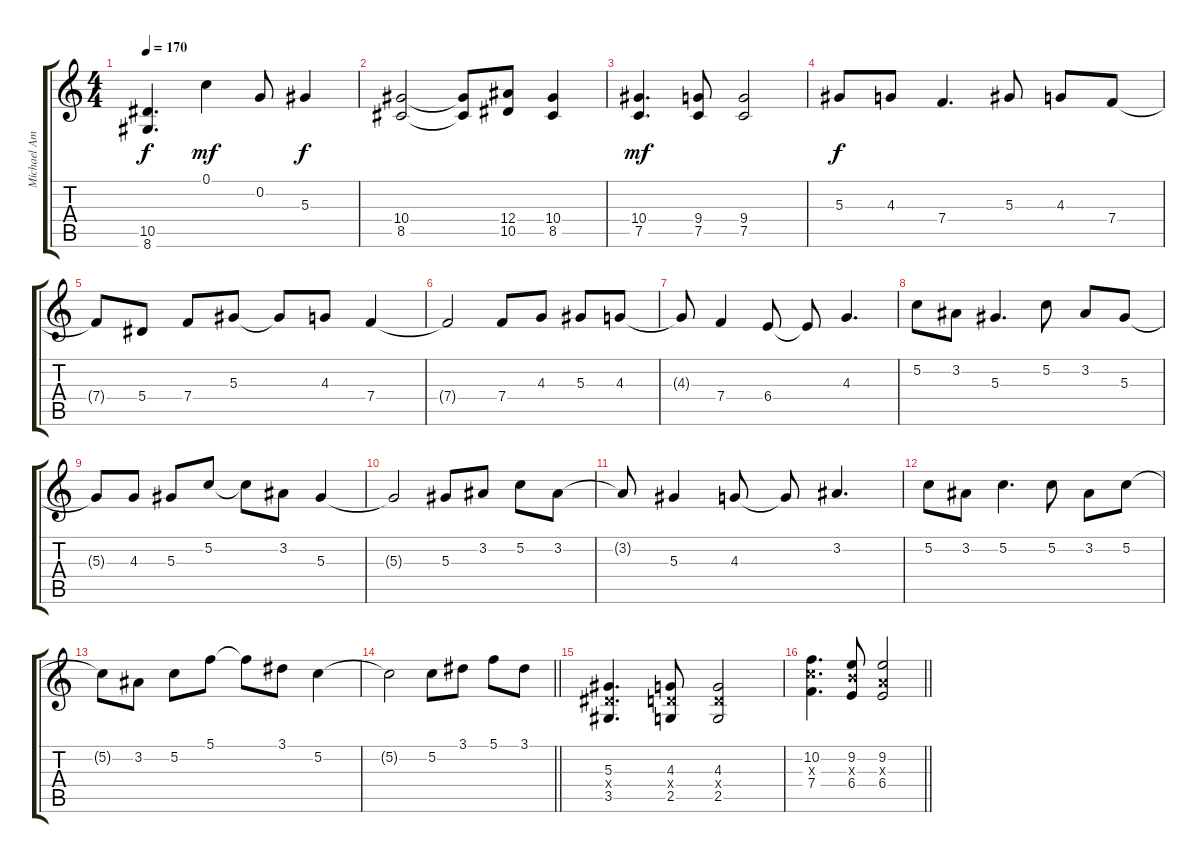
\track ("Michael Amott" "Michael Am") {instrument distortionguitar}
\staff {score tabs}
\tuning (C4 G3 Eb3 Bb2 F2 C2) {hide}
\ts (4 4)
\tempo 170
\clef g2
\ks c
(10.5{t} 8.6{t}).4{d dy f} 0.1.4{dy mf} 0.2.8 5.3.4{dy f} |
(10.4 8.5).2 (10.4{t} 8.5{t}).8 (12.4 10.5).8 (10.4 8.5).4 |
(10.4 7.5).4{d dy mf} (9.4 7.5).8 (9.4 7.5).2 |
5.3.8{dy f} 4.3.8 7.4.4{d} 5.3.8 4.3.8 7.4.8 |
7.4{t}.8 5.4.8 7.4.8 5.3.8 5.3{t}.8 4.3.8 7.4.4 |
7.4{t}.2 7.4.8 4.3.8 5.3.8 4.3.8 |
4.3{t}.8 7.4.4 6.4.8 6.4{t}.8 4.3.4{d} |
5.2.8 3.2.8 5.3.4{d} 5.2.8 3.2.8 5.3.8 |
5.3{t}.8 4.3.8 5.3.8 5.2.8 5.2{t}.8 3.2.8 5.3.4 |
5.3{t}.2 5.3.8 3.2.8 5.2.8 3.2.8 |
3.2{t}.8 5.3.4 4.3.8 4.3{t}.8 3.2.4{d} |
5.2.8 3.2.8 5.2.4{d} 5.2.8 3.2.8 5.2.8 |
5.2{t}.8 3.2.8 5.2.8 5.1.8 5.1{t}.8 3.1.8 5.2.4 |
\barLineRight lightlight
5.2{t}.2 5.2.8 3.1.8 5.1.8 3.1.8 |
\section ("" "")
(5.3 5.4{x} 3.5).4{d volume 15} (4.3 4.4{x} 2.5).8 (4.3 4.4{x} 2.5).2 |
\barLineRight lightlight
(10.2 9.3{x} 7.4).4{d} (9.2 8.3{x} 6.4).8 (9.2 6.3{x} 6.4).2
